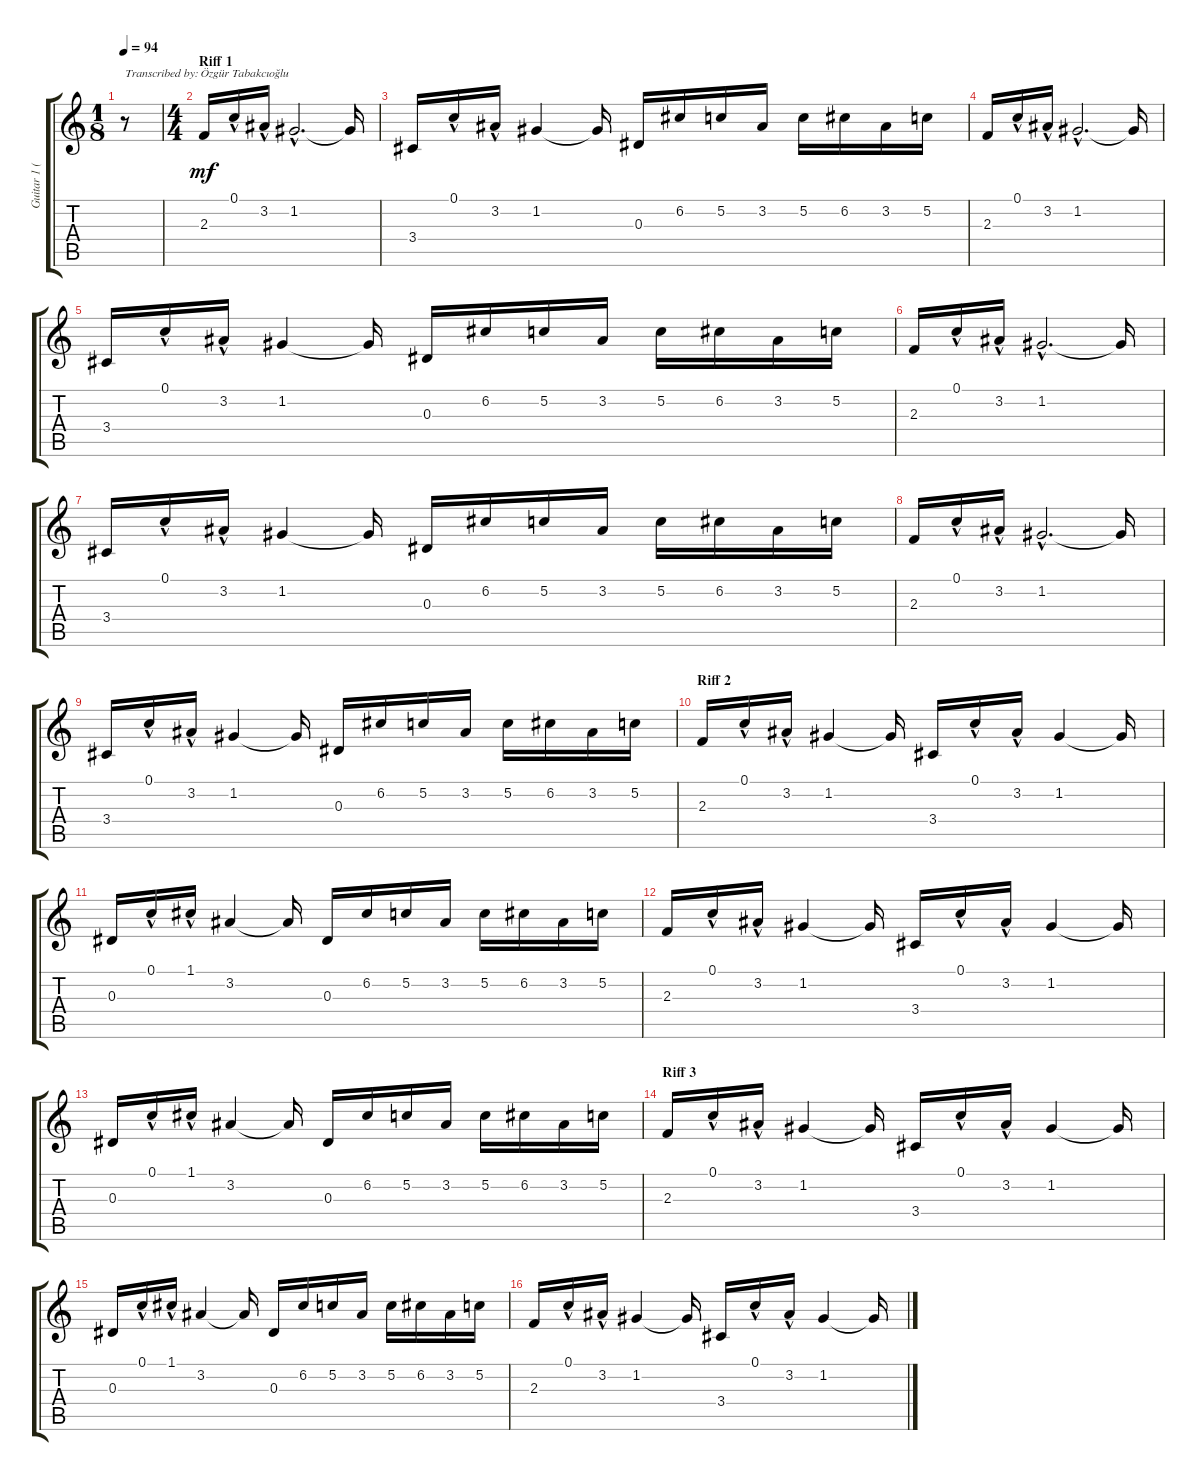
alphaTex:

\track ("Guitar 1 (Acoustic)" "Guitar 1 (") {instrument acousticguitarsteel}
\staff {score tabs}
\tuning (C4 G3 Eb3 Bb2 F2 C2) {hide}
\ts (1 8)
\tempo 94
\clef g2
\ks c
r.8{txt "Transcribed by: Özgür Tabakcıoğlu" dy mf instrument acousticguitarsteel} |
\ts (4 4)
\section ("" "Riff 1")
2.3.16 0.1{hac}.16 3.2{hac}.16 1.2{hac}.2{d} 1.2{t}.16 |
3.4.16 0.1{hac}.16 3.2{hac}.16 1.2.4 1.2{t}.16 0.3.16 6.2.16 5.2.16 3.2.16 5.2.16 6.2.16 3.2.16 5.2.16 |
2.3.16 0.1{hac}.16 3.2{hac}.16 1.2{hac}.2{d} 1.2{t}.16 |
3.4.16 0.1{hac}.16 3.2{hac}.16 1.2.4 1.2{t}.16 0.3.16 6.2.16 5.2.16 3.2.16 5.2.16 6.2.16 3.2.16 5.2.16 |
2.3.16 0.1{hac}.16 3.2{hac}.16 1.2{hac}.2{d} 1.2{t}.16 |
3.4.16 0.1{hac}.16 3.2{hac}.16 1.2.4 1.2{t}.16 0.3.16 6.2.16 5.2.16 3.2.16 5.2.16 6.2.16 3.2.16 5.2.16 |
2.3.16 0.1{hac}.16 3.2{hac}.16 1.2{hac}.2{d} 1.2{t}.16 |
3.4.16 0.1{hac}.16 3.2{hac}.16 1.2.4 1.2{t}.16 0.3.16 6.2.16 5.2.16 3.2.16 5.2.16 6.2.16 3.2.16 5.2.16 |
\section ("" "Riff 2")
2.3.16 0.1{hac}.16 3.2{hac}.16 1.2.4 1.2{t}.16 3.4.16 0.1{hac}.16 3.2{hac}.16 1.2.4 1.2{t}.16 |
0.3.16 0.1{hac}.16 1.1{hac}.16 3.2.4 3.2{t}.16 0.3.16 6.2.16 5.2.16 3.2.16 5.2.16 6.2.16 3.2.16 5.2.16 |
2.3.16 0.1{hac}.16 3.2{hac}.16 1.2.4 1.2{t}.16 3.4.16 0.1{hac}.16 3.2{hac}.16 1.2.4 1.2{t}.16 |
0.3.16 0.1{hac}.16 1.1{hac}.16 3.2.4 3.2{t}.16 0.3.16 6.2.16 5.2.16 3.2.16 5.2.16 6.2.16 3.2.16 5.2.16 |
\section ("" "Riff 3")
2.3.16 0.1{hac}.16 3.2{hac}.16 1.2.4 1.2{t}.16 3.4.16 0.1{hac}.16 3.2{hac}.16 1.2.4 1.2{t}.16 |
0.3.16 0.1{hac}.16 1.1{hac}.16 3.2.4 3.2{t}.16 0.3.16 6.2.16 5.2.16 3.2.16 5.2.16 6.2.16 3.2.16 5.2.16 |
2.3.16 0.1{hac}.16 3.2{hac}.16 1.2.4 1.2{t}.16 3.4.16 0.1{hac}.16 3.2{hac}.16 1.2.4 1.2{t}.16
